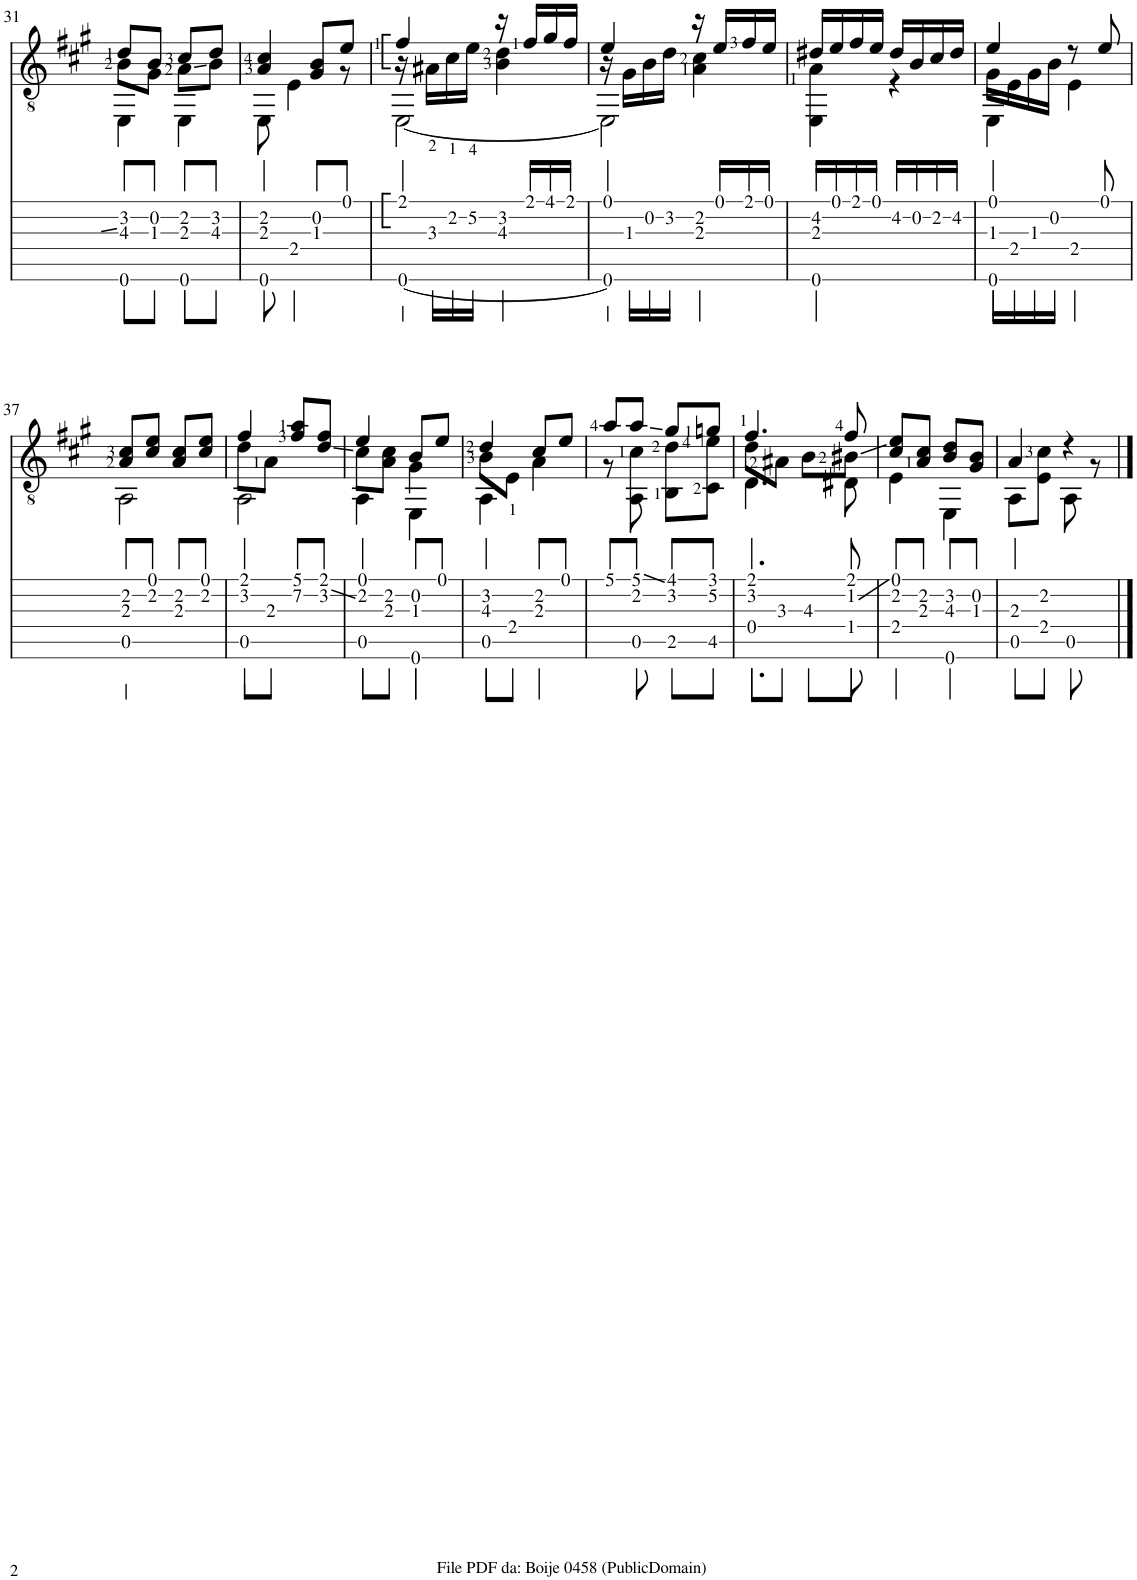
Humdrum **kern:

**kern	**kern
*part2	*part1
*staff2	*staff1
*I"Chitarra classica (Intavolatura)	*I"Guitar
!!LO:PB:g=z
*	*clefGv2
*k[f#c#g#]	*k[f#c#g#]
*M2/4	*M2/4
=31	=31
*^	*^
*	*^	*	*^
8d/L	8B\L	4EE\	8d/L	8B\L	4EE\
8B/J	8G#\J	.	8B/J	8G#\J	.
8c#/L	8A\L	4EE\	8c#/L	8A\L	4EE\
8d/J	8B\J	.	8d/J	8B\J	.
*	*v	*v	*	*	*
*	*	*	*v	*v
=32	=32	=32	=32
4A/ 4c#/	8EE\	4A/ 4c#/	8EE\
.	4E\	.	4E\
8G#/ 8B/L	.	8G#/ 8B/L	.
8e/J	8r	8e/J	8r
=33	=33	=33	=33
*	*^	*	*^
4f#/	16r	[2EE\	4f#/	16r	[2EE\
.	16A#X\LL	.	.	16A#X\LL	.
.	16c#\	.	.	16c#\	.
.	16e\JJ	.	.	16e\JJ	.
16r	4B\ 4d\	.	16r	4B\ 4d\	.
16f#/LL	.	.	16f#/LL	.	.
16g#/	.	.	16g#/	.	.
16f#/JJ	.	.	16f#/JJ	.	.
=34	=34	=34	=34	=34	=34
4e/	16r	2EE\]	4e/	16r	2EE\]
.	16G#\LL	.	.	16G#\LL	.
.	16B\	.	.	16B\	.
.	16d\JJ	.	.	16d\JJ	.
16r	4A\ 4c#\	.	16r	4A\ 4c#\	.
16e/LL	.	.	16e/LL	.	.
16f#/	.	.	16f#/	.	.
16e/JJ	.	.	16e/JJ	.	.
*	*v	*v	*	*	*
*	*	*	*v	*v
=35	=35	=35	=35
16d#X/LL	4EE\ 4A\	16d#X/LL	4EE\ 4A\
16e/	.	16e/	.
16f#/	.	16f#/	.
16e/JJ	.	16e/JJ	.
16d#/LL	4r	16d#/LL	4r
16B/	.	16B/	.
16c#/	.	16c#/	.
16d#/JJ	.	16d#/JJ	.
=36	=36	=36	=36
*	*^	*	*^
4e/	16G#\LL	4EE\	4e/	16G#\LL	4EE\
.	16E\	.	.	16E\	.
.	16G#\	.	.	16G#\	.
.	16B\JJ	.	.	16B\JJ	.
8r	4E\	4ryy	8r	4E\	4ryy
8e/	.	.	8e/	.	.
*	*v	*v	*	*	*
*	*	*	*v	*v
!!LO:LB:g=z
=37	=37	=37	=37
8A/ 8c#/L	2AA\	8A/ 8c#/L	2AA\
8c#/ 8e/J	.	8c#/ 8e/J	.
8A/ 8c#/L	.	8A/ 8c#/L	.
8c#/ 8e/J	.	8c#/ 8e/J	.
=38	=38	=38	=38
*	*^	*	*^
4f#/	8d\L	2AA\	4f#/	8d\L	2AA\
.	8A\J	.	.	8A\J	.
8f#/ 8a/L	4ryy	.	8f#/ 8a/L	4ryy	.
8d/ 8f#/J	.	.	8d/ 8f#/J	.	.
=39	=39	=39	=39	=39	=39
4e/	8c#\L	4AA\	4e/	8c#\L	4AA\
.	8A\ 8c#\J	.	.	8A\ 8c#\J	.
8B/L	4G#\	4EE\	8B/L	4G#\	4EE\
8e/J	.	.	8e/J	.	.
=40	=40	=40	=40	=40	=40
4d/	8B\L	4AA\	4d/	8B\L	4AA\
.	8E\J	.	.	8E\J	.
8c#/L	4A\	4ryy	8c#/L	4A\	4ryy
8e/J	.	.	8e/J	.	.
*	*v	*v	*	*	*
*	*	*	*v	*v
=41	=41	=41	=41
8a/L	8r	8a/L	8r
8a/J	8AA\ 8c#\	8a/J	8AA\ 8c#\
8g#/L	8BB\ 8d\L	8g#/L	8BB\ 8d\L
8gn/J	8C#\ 8e\J	8gn/J	8C#\ 8e\J
=42	=42	=42	=42
*	*^	*	*^
4.f#/	8d\L	4.D\	4.f#/	8d\L	4.D\
.	8A#X\J	.	.	8A#X\J	.
.	8B\L	.	.	8B\L	.
8f#/	8B#X\J	8D#X\	8f#/	8B#X\J	8D#X\
*	*v	*v	*	*	*
*	*	*	*v	*v
=43	=43	=43	=43
8c#/ 8e/L	4E\	8c#/ 8e/L	4E\
8A/ 8c#/J	.	8A/ 8c#/J	.
8B/ 8d/L	4EE\	8B/ 8d/L	4EE\
8G#/ 8B/J	.	8G#/ 8B/J	.
=44	=44	=44	=44
4A/	8AA\L	4A/	8AA\L
.	8E\ 8c#\J	.	8E\ 8c#\J
4r	8AA\	4r	8AA\
.	8r	.	8r
*v	*v	*	*
*	*v	*v
==	==
*-	*-
